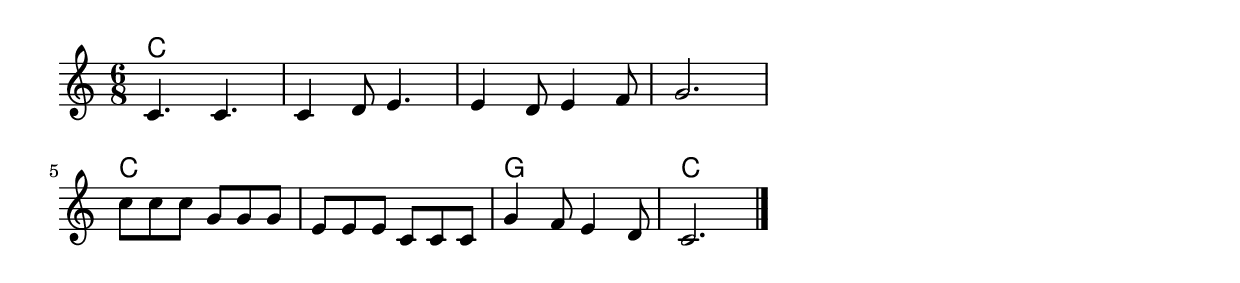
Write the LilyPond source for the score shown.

\version "2.24.4"

\score {
  <<
  \chords {
    c2. | s2.*3 |
    c2. | s2. | g2. | c2.
  }
  \relative c' {
    \time 6/8
    c4. c4. | c4 d8 e4. | e4 d8 e4 f8 | g2. | \break
    c8[ c8 c8] g8[ g8 g8] | e8[ e8 e8] c8[ c8 c8] | g'4 f8 e4 d8 | c2. \fine
  }
  >>

  \layout {
    \autoBreaksOff
    indent = #0
    line-width = #120
  }

  \midi {
    \tempo 4. = 120
  }
}
